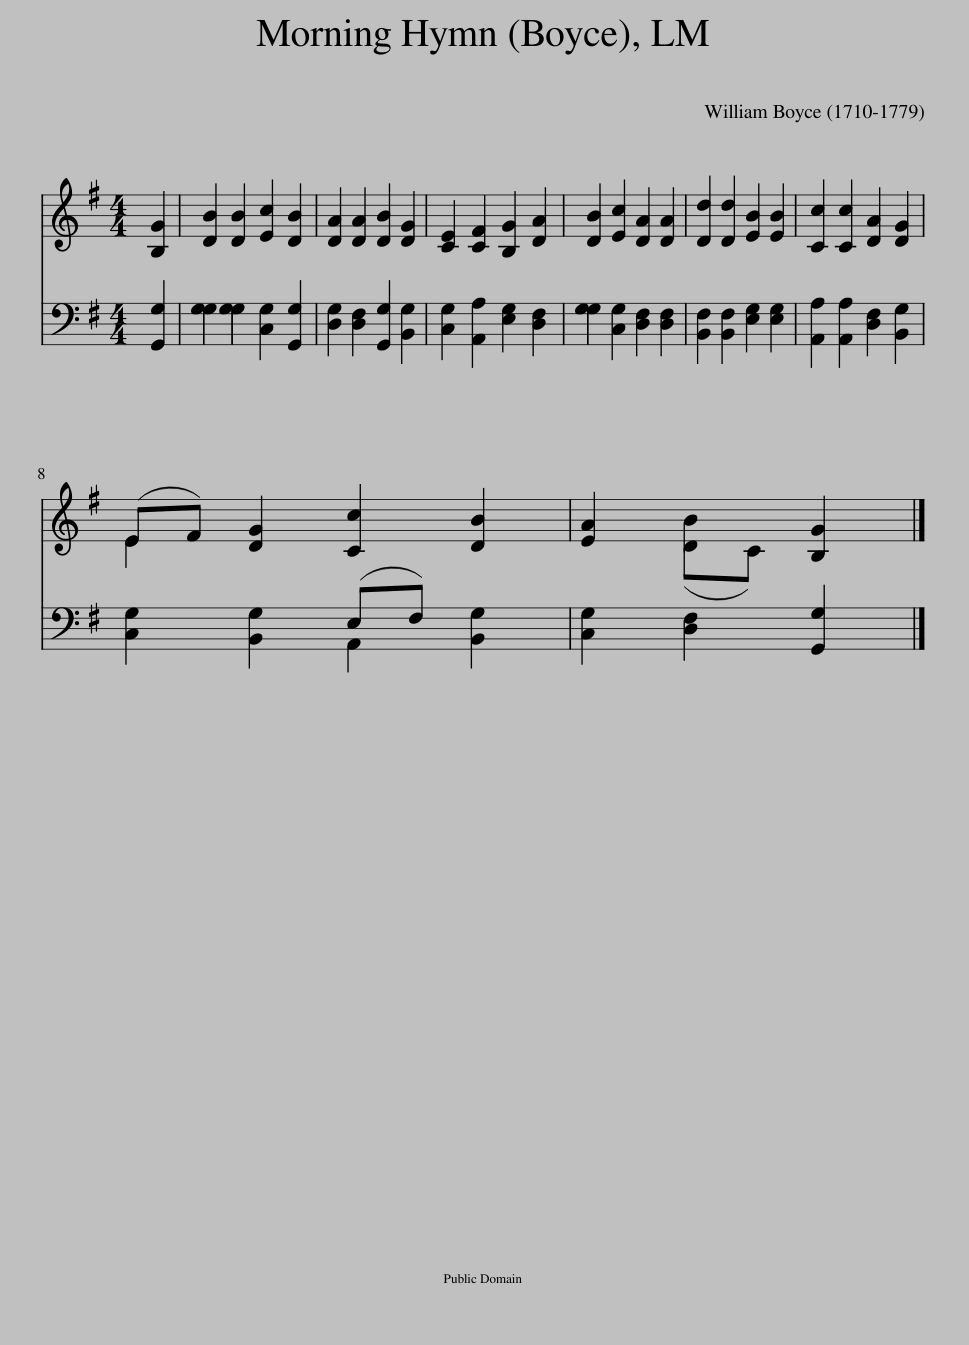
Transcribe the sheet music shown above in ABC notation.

X:1
%%score ( 1 2 ) ( 3 4 )
L:1/8
M:4/4
I:linebreak $
K:G
V:1 treble
V:2 treble
V:3 bass
V:4 bass
V:1
 [B,G]2 | [DB]2 [DB]2 [Ec]2 [DB]2 | [DA]2 [DA]2 [DB]2 [DG]2 | [CE]2 [CF]2 [B,G]2 [DA]2 | [DB]2 [Ec]2 [DA]2 [DA]2 | %5
 [Dd]2 [Dd]2 [EB]2 [EB]2 | [Cc]2 [Cc]2 [DA]2 [DG]2 |$ (EF) [DG]2 [Cc]2 [DB]2 | [EA]2 (DC) [B,G]2 |] %9
V:2
 x2 | x8 | x8 | x8 | x8 | %5
 x8 | x8 |$ E2 x6 | x2 B2 x2 |] %9
V:3
 [G,,G,]2 | G,2 G,2 [C,G,]2 [G,,G,]2 | [D,G,]2 [D,F,]2 [G,,G,]2 [B,,G,]2 | [C,G,]2 [A,,A,]2 [E,G,]2 [D,F,]2 | G,2 [C,G,]2 [D,F,]2 [D,F,]2 | %5
 [B,,F,]2 [B,,F,]2 [E,G,]2 [E,G,]2 | [A,,A,]2 [A,,A,]2 [D,F,]2 [B,,G,]2 |$ [C,G,]2 [B,,G,]2 (E,F,) [B,,G,]2 | [C,G,]2 [D,F,]2 [G,,G,]2 |] %9
V:4
 x2 | G,2 G,2 x4 | x8 | x8 | G,2 x6 | %5
 x8 | x8 |$ x4 A,,2 x2 | x6 |] %9
